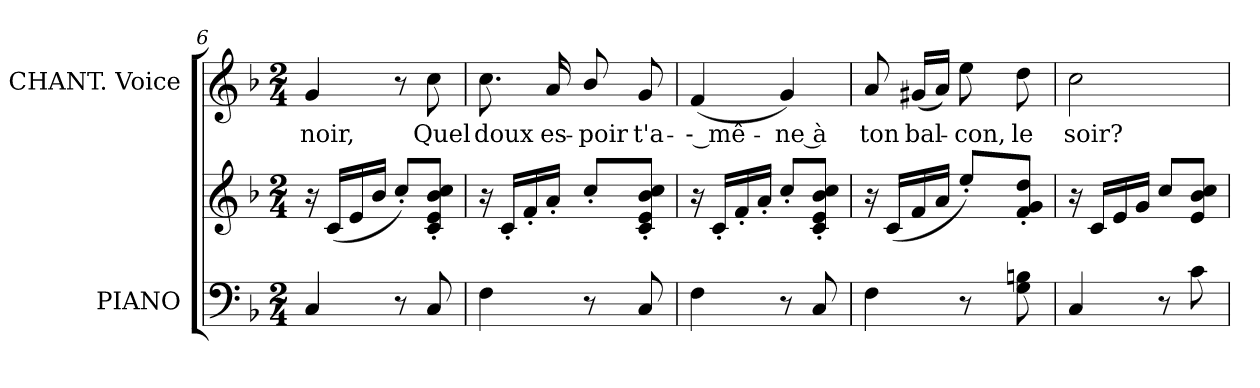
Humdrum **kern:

**kern	**kern	**kern	**text
*part2	*part2	*part1	*part1
*staff3	*staff2	*staff1	*staff1
*I"PIANO	*	*I"CHANT. Voice	*
*I'Pno	*	*	*
*clefF4	*clefG2	*clefG2	*
*k[b-]	*k[b-]	*k[b-]	*
*M2/4	*M2/4	*M2/4	*
=6	=6	=6	=6
4C/	16r	4g/	noir,
.	(16c/LL	.	.
.	16e/	.	.
.	16b-/JJ	.	.
8r	8cc'/L)	8r	.
8C/	8c/' 8e/' 8b-/' 8cc/'J	8cc\	Quel
=7	=7	=7	=7
4F\	16r	8.cc\	doux
.	16c'/LL	.	.
.	16f'/	.	.
.	16a'/JJ	16a/	es-
8r	8cc'/L	8b-/	-poir
8C/	8c/' 8e/' 8b-/' 8cc/'J	8g/	t'a-
=8	=8	=8	=8
4F\	16r	(4f/	-- mê-
.	16c'/LL	.	.
.	16f'/	.	.
.	16a'/JJ	.	.
8r	8cc'/L	4g/)	-ne à
8C/	8c/' 8e/' 8b-/' 8cc/'J	.	.
=9	=9	=9	=9
4F\	16r	8a/	ton
.	(16c/LL	.	.
.	16f/	(16g#X/LL	bal-
.	16a/JJ	16a/JJ)	.
8r	8ee'/L)	8ee\	-con,
8G\ 8Bn\	8f/' 8g/' 8dd/'J	8dd\	le
=10	=10	=10	=10
4C/	16r	2cc\	soir?
.	16c/LL	.	.
.	16e/	.	.
.	16g/JJ	.	.
8r	8cc/L	.	.
8c\	8e/ 8b-/ 8cc/J	.	.
=	=	=	=
*-	*-	*-	*-
